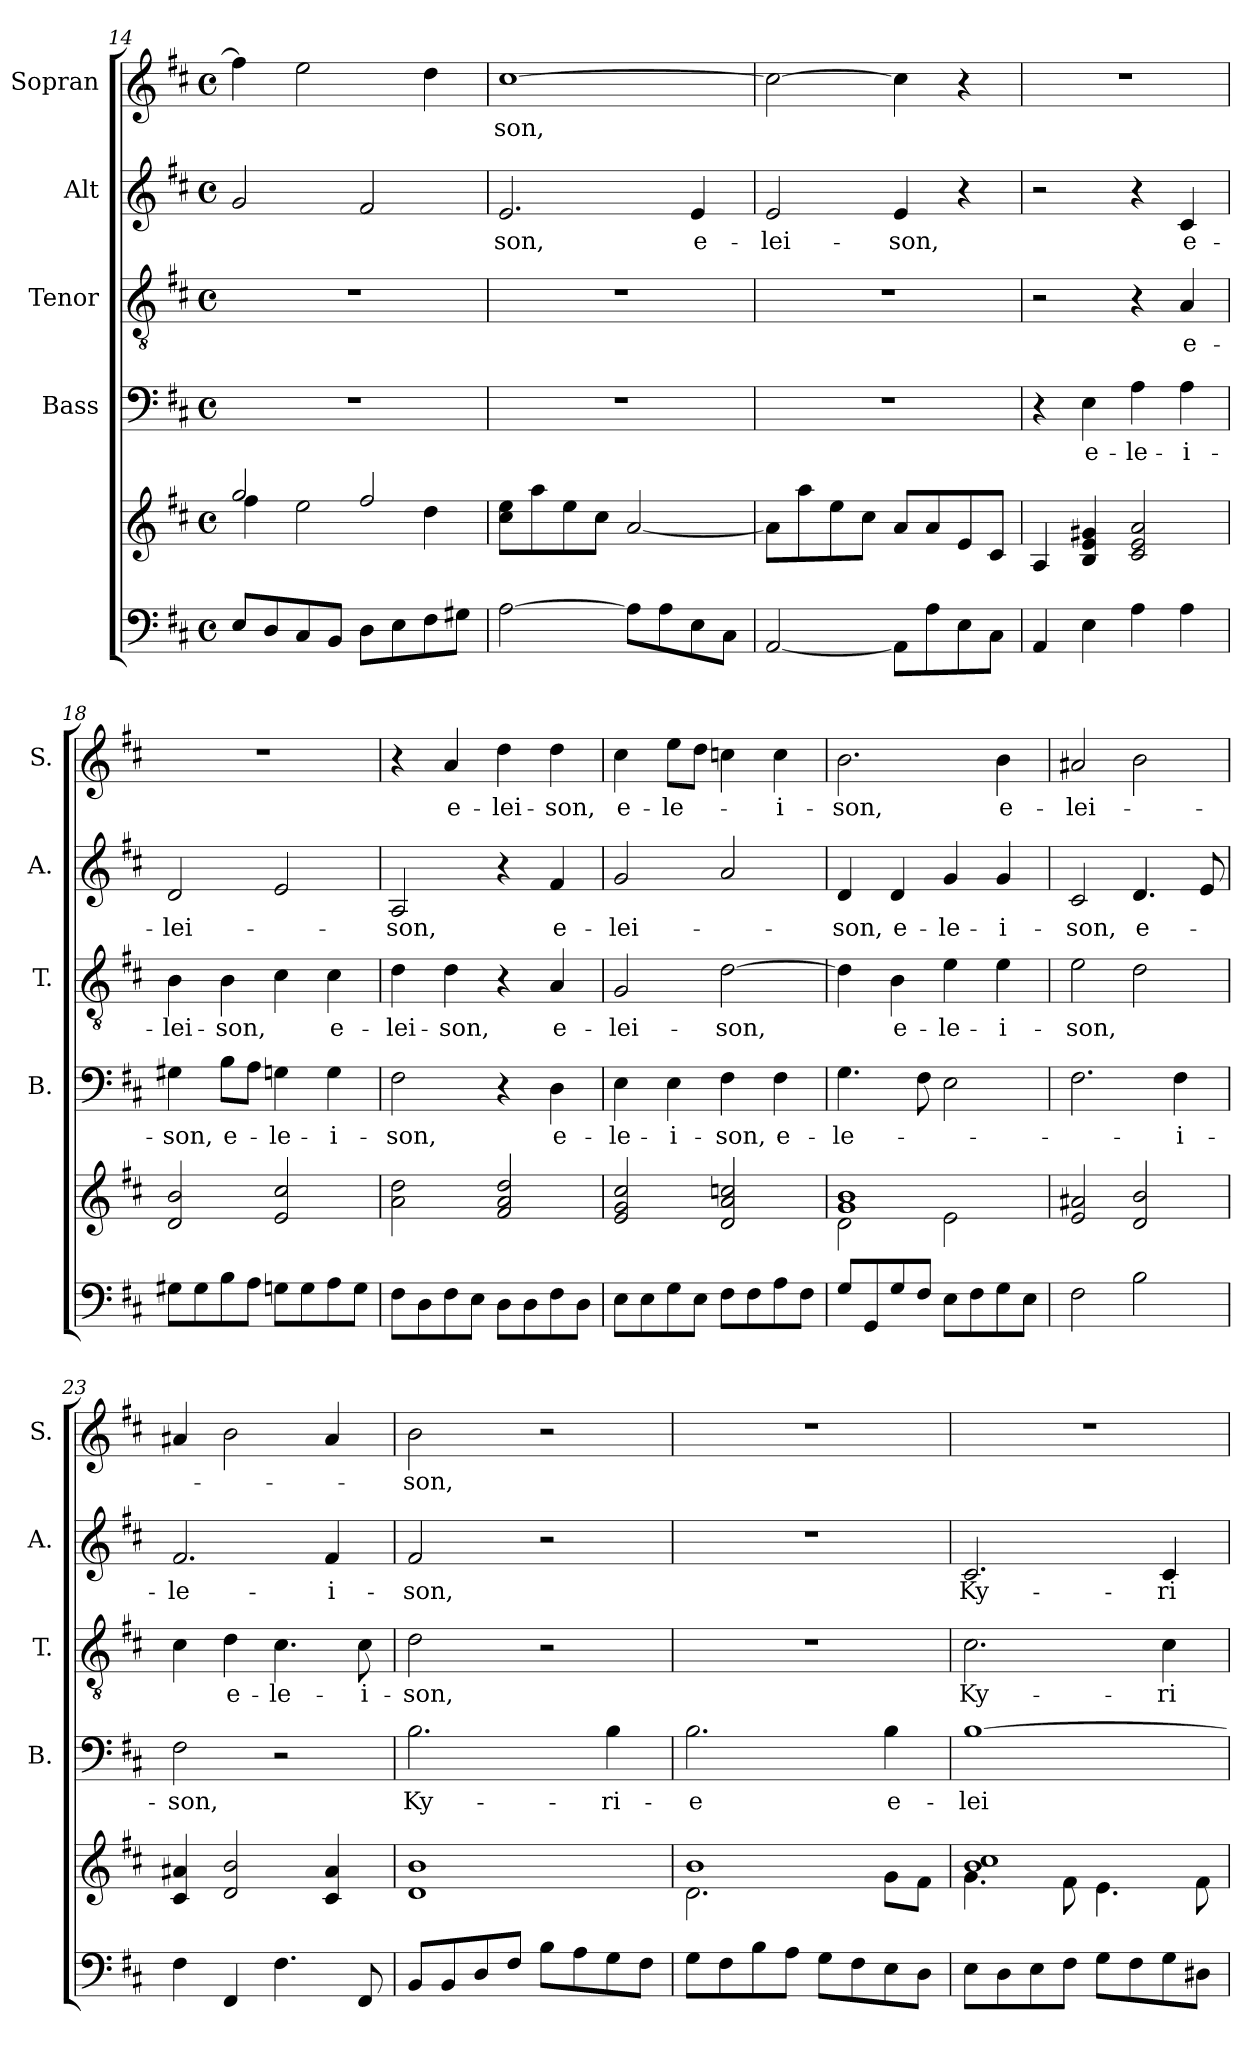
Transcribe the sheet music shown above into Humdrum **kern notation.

**kern	**kern	**kern	**text	**kern	**text	**kern	**text	**kern	**text
*part5	*part5	*part4	*part4	*part3	*part3	*part2	*part2	*part1	*part1
*staff6	*staff5	*staff4	*staff4	*staff3	*staff3	*staff2	*staff2	*staff1	*staff1
*	*	*I"Bass	*	*I"Tenor	*	*I"Alt	*	*I"Sopran	*
*	*	*I'B.	*	*I'T.	*	*I'A.	*	*I'S.	*
*clefF4	*clefG2	*clefF4	*	*clefGv2	*	*clefG2	*	*clefG2	*
*k[f#c#]	*k[f#c#]	*k[f#c#]	*	*k[f#c#]	*	*k[f#c#]	*	*k[f#c#]	*
*D:	*D:	*D:	*	*D:	*	*D:	*	*D:	*
*M4/4	*M4/4	*M4/4	*	*M4/4	*	*M4/4	*	*M4/4	*
*met(c)	*met(c)	*met(c)	*	*met(c)	*	*met(c)	*	*met(c)	*
=14	=14	=14	=14	=14	=14	=14	=14	=14	=14
*	*^	*	*	*	*	*	*	*	*
8E/L	2gg/	4ff#\	1r	.	1r	.	2g/	.	4ff#\]	.
8D/	.	.	.	.	.	.	.	.	.	.
8C#/	.	2ee\	.	.	.	.	.	.	2ee\	.
8BB/J	.	.	.	.	.	.	.	.	.	.
8D\L	2ff#/	.	.	.	.	.	2f#/	.	.	.
8E\	.	.	.	.	.	.	.	.	.	.
8F#\	.	4dd\	.	.	.	.	.	.	4dd\	.
8G#X\J	.	.	.	.	.	.	.	.	.	.
*	*v	*v	*	*	*	*	*	*	*	*
!!LO:LB:g=z
=15	=15	=15	=15	=15	=15	=15	=15	=15	=15
!	!	!	!	!	!	!	!LO:LY:b	!	!LO:LY:b
[2A\	8cc#\ 8ee\L	1r	.	1r	.	2.e/	-son,	[1cc#	-son,
.	8aa\	.	.	.	.	.	.	.	.
.	8ee\	.	.	.	.	.	.	.	.
.	8cc#\J	.	.	.	.	.	.	.	.
8A\L]	[2a/	.	.	.	.	.	.	.	.
8A\	.	.	.	.	.	.	.	.	.
!	!	!	!	!	!	!	!LO:LY:b	!	!
8E\	.	.	.	.	.	4e/	e-	.	.
8C#\J	.	.	.	.	.	.	.	.	.
=16	=16	=16	=16	=16	=16	=16	=16	=16	=16
!	!	!	!	!	!	!	!LO:LY:b	!	!
[2AA/	8a\L]	1r	.	1r	.	2e/	-lei-	2cc#\_	.
.	8aa\	.	.	.	.	.	.	.	.
.	8ee\	.	.	.	.	.	.	.	.
.	8cc#\J	.	.	.	.	.	.	.	.
!	!	!	!	!	!	!	!LO:LY:b	!	!
8AA\L]	8a/L	.	.	.	.	4e/	-son,	4cc#\]	.
8A\	8a/	.	.	.	.	.	.	.	.
8E\	8e/	.	.	.	.	4r	.	4r	.
8C#\J	8c#/J	.	.	.	.	.	.	.	.
=17	=17	=17	=17	=17	=17	=17	=17	=17	=17
4AA/	4A/	4r	.	2r	.	2r	.	1r	.
!	!	!	!LO:LY:b	!	!	!	!	!	!
4E\	4B/ 4e/ 4g#X/	4E\	e-	.	.	.	.	.	.
!	!	!	!LO:LY:b	!	!	!	!	!	!
4A\	2c#/ 2e/ 2a/	4A\	-le-	4r	.	4r	.	.	.
!	!	!	!LO:LY:b	!	!LO:LY:b	!	!LO:LY:b	!	!
4A\	.	4A\	-i-	4A/	e-	4c#/	e-	.	.
=18	=18	=18	=18	=18	=18	=18	=18	=18	=18
!	!	!	!LO:LY:b	!	!LO:LY:b	!	!LO:LY:b	!	!
8G#X\L	2d/ 2b/	4G#X\	-son,	4B\	-lei-	2d/	-lei-	1r	.
8G#\	.	.	.	.	.	.	.	.	.
!	!	!	!LO:LY:b	!	!LO:LY:b	!	!	!	!
8B\	.	8B\L	e-	4B\	-son,	.	.	.	.
8A\J	.	8A\J	.	.	.	.	.	.	.
!	!	!	!LO:LY:b	!	!	!	!	!	!
8Gn\L	2e/ 2cc#/	4Gn\	-le-	4c#\	.	2e/	.	.	.
8G\	.	.	.	.	.	.	.	.	.
!	!	!	!LO:LY:b	!	!LO:LY:b	!	!	!	!
8A\	.	4G\	-i-	4c#\	e-	.	.	.	.
8G\J	.	.	.	.	.	.	.	.	.
=19	=19	=19	=19	=19	=19	=19	=19	=19	=19
!	!	!	!LO:LY:b	!	!LO:LY:b	!	!LO:LY:b	!	!
8F#\L	2a\ 2dd\	2F#\	-son,	4d\	-lei-	2A/	-son,	4r	.
8D\	.	.	.	.	.	.	.	.	.
!	!	!	!	!	!LO:LY:b	!	!	!	!LO:LY:b
8F#\	.	.	.	4d\	-son,	.	.	4a/	e-
8E\J	.	.	.	.	.	.	.	.	.
!	!	!	!	!	!	!	!	!	!LO:LY:b
8D\L	2f#/ 2a/ 2dd/	4r	.	4r	.	4r	.	4dd\	-lei-
8D\	.	.	.	.	.	.	.	.	.
!	!	!	!LO:LY:b	!	!LO:LY:b	!	!LO:LY:b	!	!LO:LY:b
8F#\	.	4D\	e-	4A/	e-	4f#/	e-	4dd\	-son,
8D\J	.	.	.	.	.	.	.	.	.
!!LO:PB:g=z
=20	=20	=20	=20	=20	=20	=20	=20	=20	=20
!	!	!	!LO:LY:b	!	!LO:LY:b	!	!LO:LY:b	!	!LO:LY:b
8E\L	2e/ 2g/ 2cc#/	4E\	-le-	2G/	-lei-	2g/	-lei-	4cc#\	e-
8E\	.	.	.	.	.	.	.	.	.
!	!	!	!LO:LY:b	!	!	!	!	!	!LO:LY:b
8G\	.	4E\	-i-	.	.	.	.	8ee\L	-le-
8E\J	.	.	.	.	.	.	.	8dd\J	.
!	!	!	!LO:LY:b	!	!LO:LY:b	!	!	!	!
8F#\L	2d/ 2a/ 2ccn/	4F#\	-son,	[2d\	-son,	2a/	.	4ccn\	.
8F#\	.	.	.	.	.	.	.	.	.
!	!	!	!LO:LY:b	!	!	!	!	!	!LO:LY:b
8A\	.	4F#\	e-	.	.	.	.	4cc\	-i-
8F#\J	.	.	.	.	.	.	.	.	.
=21	=21	=21	=21	=21	=21	=21	=21	=21	=21
*	*^	*	*	*	*	*	*	*	*
!	!	!	!	!LO:LY:b	!	!	!	!LO:LY:b	!	!LO:LY:b
8G/L	1g 1b	2d\	4.G\	-le-	4d\]	.	4d/	-son,	2.b\	-son,
8GG/	.	.	.	.	.	.	.	.	.	.
!	!	!	!	!	!	!LO:LY:b	!	!LO:LY:b	!	!
8G/	.	.	.	.	4B\	e-	4d/	e-	.	.
8F#/J	.	.	8F#\	.	.	.	.	.	.	.
!	!	!	!	!	!	!LO:LY:b	!	!LO:LY:b	!	!
8E\L	.	2e\	2E\	.	4e\	-le-	4g/	-le-	.	.
8F#\	.	.	.	.	.	.	.	.	.	.
!	!	!	!	!	!	!LO:LY:b	!	!LO:LY:b	!	!LO:LY:b
8G\	.	.	.	.	4e\	-i-	4g/	-i-	4b\	e-
8E\J	.	.	.	.	.	.	.	.	.	.
*	*v	*v	*	*	*	*	*	*	*	*
=22	=22	=22	=22	=22	=22	=22	=22	=22	=22
!	!	!	!	!	!LO:LY:b	!	!LO:LY:b	!	!LO:LY:b
2F#\	2e/ 2a#X/	2.F#\	.	2e\	-son,	2c#/	-son,	2a#X/	-lei-
!	!	!	!	!	!	!	!LO:LY:b	!	!
2B\	2d/ 2b/	.	.	2d\	.	4.d/	e-	2b\	.
!	!	!	!LO:LY:b	!	!	!	!	!	!
.	.	4F#\	-i-	.	.	.	.	.	.
.	.	.	.	.	.	8e/	.	.	.
=23	=23	=23	=23	=23	=23	=23	=23	=23	=23
!	!	!	!LO:LY:b	!	!	!	!LO:LY:b	!	!
4F#\	4c#/ 4a#X/	2F#\	-son,	4c#\	.	2.f#/	-le-	4a#X/	.
!	!	!	!	!	!LO:LY:b	!	!	!	!
4FF#/	2d/ 2b/	.	.	4d\	e-	.	.	2b\	.
!	!	!	!	!	!LO:LY:b	!	!	!	!
4.F#\	.	2r	.	4.c#\	-le-	.	.	.	.
!	!	!	!	!	!	!	!LO:LY:b	!	!
.	4c#/ 4a#/	.	.	.	.	4f#/	-i-	4a#/	.
!	!	!	!	!	!LO:LY:b	!	!	!	!
8FF#/	.	.	.	8c#\	-i-	.	.	.	.
=24	=24	=24	=24	=24	=24	=24	=24	=24	=24
!	!	!	!LO:LY:b	!	!LO:LY:b	!	!LO:LY:b	!	!LO:LY:b
8BB/L	1d 1b	2.B\	Ky-	2d\	-son,	2f#/	-son,	2b\	-son,
8BB/	.	.	.	.	.	.	.	.	.
8D/	.	.	.	.	.	.	.	.	.
8F#/J	.	.	.	.	.	.	.	.	.
8B\L	.	.	.	2r	.	2r	.	2r	.
8A\	.	.	.	.	.	.	.	.	.
!	!	!	!LO:LY:b	!	!	!	!	!	!
8G\	.	4B\	-ri-	.	.	.	.	.	.
8F#\J	.	.	.	.	.	.	.	.	.
!!LO:LB:g=z
=25	=25	=25	=25	=25	=25	=25	=25	=25	=25
*	*^	*	*	*	*	*	*	*	*
!	!	!	!	!LO:LY:b	!	!	!	!	!	!
8G\L	1b	2.d\	2.B\	-e	1r	.	1r	.	1r	.
8F#\	.	.	.	.	.	.	.	.	.	.
8B\	.	.	.	.	.	.	.	.	.	.
8A\J	.	.	.	.	.	.	.	.	.	.
8G\L	.	.	.	.	.	.	.	.	.	.
8F#\	.	.	.	.	.	.	.	.	.	.
!	!	!	!	!LO:LY:b	!	!	!	!	!	!
8E\	.	8g\L	4B\	e-	.	.	.	.	.	.
8D\J	.	8f#\J	.	.	.	.	.	.	.	.
=26	=26	=26	=26	=26	=26	=26	=26	=26	=26	=26
!	!	!	!	!LO:LY:b	!	!LO:LY:b	!	!LO:LY:b	!	!
8E\L	1b 1cc#	4.g\	[1B	-lei-	2.c#\	Ky-	2.c#/	Ky-	1r	.
8D\	.	.	.	.	.	.	.	.	.	.
8E\	.	.	.	.	.	.	.	.	.	.
8F#\J	.	8f#\	.	.	.	.	.	.	.	.
8G\L	.	4.e\	.	.	.	.	.	.	.	.
8F#\	.	.	.	.	.	.	.	.	.	.
!	!	!	!	!	!	!LO:LY:b	!	!LO:LY:b	!	!
8G\	.	.	.	.	4c#\	-ri-	4c#/	-ri-	.	.
8D#X\J	.	8f#\	.	.	.	.	.	.	.	.
*	*v	*v	*	*	*	*	*	*	*	*
=	=	=	=	=	=	=	=	=	=
*-	*-	*-	*-	*-	*-	*-	*-	*-	*-
